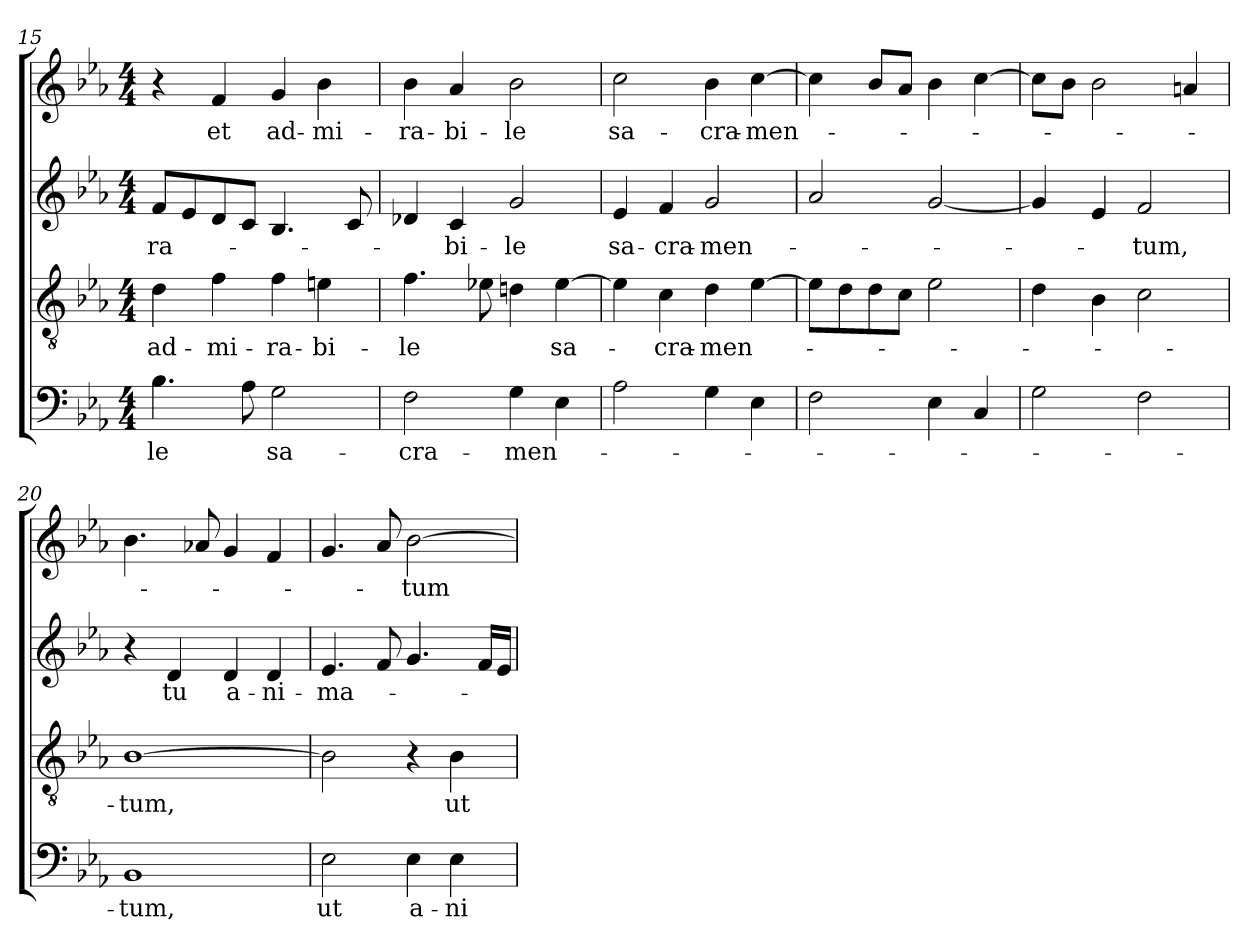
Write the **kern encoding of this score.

**kern	**text	**kern	**text	**kern	**text	**kern	**text
*part4	*part4	*part3	*part3	*part2	*part2	*part1	*part1
*staff4	*staff4	*staff3	*staff3	*staff2	*staff2	*staff1	*staff1
*clefF4	*	*clefGv2	*	*clefG2	*	*clefG2	*
*k[b-e-a-]	*	*k[b-e-a-]	*	*k[b-e-a-]	*	*k[b-e-a-]	*
*E-:	*	*E-:	*	*E-:	*	*E-:	*
*M4/4	*	*M4/4	*	*M4/4	*	*M4/4	*
=15	=15	=15	=15	=15	=15	=15	=15
!	!LO:LY:b:color=#000000	!	!	!	!	!	!
!	!	!	!LO:LY:b:color=#000000	!	!	!	!
!	!	!	!	!	!LO:LY:b:color=#000000	!	!
4.B-i\	-le	4di\	ad-	8fi/L	-ra-	4r	.
.	.	.	.	8e-i/	.	.	.
!	!	!	!LO:LY:b:color=#000000	!	!	!	!
!	!	!	!	!	!	!	!LO:LY:b:color=#000000
.	.	4fi\	-mi-	8di/	.	4fi/	et
8A-i\	.	.	.	8ci/J	.	.	.
!	!LO:LY:b:color=#000000	!	!	!	!	!	!
!	!	!	!LO:LY:b:color=#000000	!	!	!	!
!	!	!	!	!	!	!	!LO:LY:b:color=#000000
2Gi\	sa-	4fi\	-ra-	4.B-i/	.	4gi/	ad-
!	!	!	!LO:LY:b:color=#000000	!	!	!	!
!	!	!	!	!	!	!	!LO:LY:b:color=#000000
.	.	4eni\	-bi-	.	.	4b-i\	-mi-
.	.	.	.	8ci/	.	.	.
=16	=16	=16	=16	=16	=16	=16	=16
!	!LO:LY:b:color=#000000	!	!	!	!	!	!
!	!	!	!LO:LY:b:color=#000000	!	!	!	!
!	!	!	!	!	!	!	!LO:LY:b:color=#000000
2Fi\	-cra-	4.fi\	-le	4d-Xi/	.	4b-i\	-ra-
!	!	!	!	!	!LO:LY:b:color=#000000	!	!
!	!	!	!	!	!	!	!LO:LY:b:color=#000000
.	.	.	.	4ci/	-bi-	4a-i/	-bi-
.	.	8e-Xi\	.	.	.	.	.
!	!LO:LY:b:color=#000000	!	!	!	!	!	!
!	!	!	!	!	!LO:LY:b:color=#000000	!	!
!	!	!	!	!	!	!	!LO:LY:b:color=#000000
4Gi\	-men-	4dni\	.	2gi/	-le	2b-i\	-le
!	!	!	!LO:LY:b:color=#000000	!	!	!	!
4E-i\	.	[4e-i\	sa-	.	.	.	.
=17	=17	=17	=17	=17	=17	=17	=17
!	!	!	!	!	!LO:LY:b:color=#000000	!	!
!	!	!	!	!	!	!	!LO:LY:b:color=#000000
2A-i\	.	4e-i\]	.	4e-i/	sa-	2cci\	sa-
!	!	!	!LO:LY:b:color=#000000	!	!	!	!
!	!	!	!	!	!LO:LY:b:color=#000000	!	!
.	.	4ci\	-cra-	4fi/	-cra-	.	.
!	!	!	!LO:LY:b:color=#000000	!	!	!	!
!	!	!	!	!	!LO:LY:b:color=#000000	!	!
!	!	!	!	!	!	!	!LO:LY:b:color=#000000
4Gi\	.	4di\	-men-	2gi/	-men-	4b-i\	-cra-
!	!	!	!	!	!	!	!LO:LY:b:color=#000000
4E-i\	.	[4e-i\	.	.	.	[4cci\	-men-
!!LO:PB:g=z
=18	=18	=18	=18	=18	=18	=18	=18
2Fi\	.	8e-i\L]	.	2a-i/	.	4cci\]	.
.	.	8di\	.	.	.	.	.
.	.	8di\	.	.	.	8b-i/L	.
.	.	8ci\J	.	.	.	8a-i/J	.
4E-i\	.	2e-i\	.	[2gi/	.	4b-i\	.
4Ci/	.	.	.	.	.	[4cci\	.
=19	=19	=19	=19	=19	=19	=19	=19
2Gi\	.	4di\	.	4gi/]	.	8cci\L]	.
.	.	.	.	.	.	8b-i\J	.
.	.	4B-i\	.	4e-i/	.	2b-i\	.
!	!	!	!	!	!LO:LY:b:color=#000000	!	!
2Fi\	.	2ci\	.	2fi/	-tum,	.	.
.	.	.	.	.	.	4ani/	.
=20	=20	=20	=20	=20	=20	=20	=20
!	!LO:LY:b:color=#000000	!	!	!	!	!	!
!	!	!	!LO:LY:b:color=#000000	!	!	!	!
1BB-i	-tum,	[1B-i	-tum,	4r	.	4.b-i\	.
!	!	!	!	!	!LO:LY:b:color=#000000	!	!
.	.	.	.	4di/	tu	.	.
.	.	.	.	.	.	8a-Xi/	.
!	!	!	!	!	!LO:LY:b:color=#000000	!	!
.	.	.	.	4di/	a-	4gi/	.
!	!	!	!	!	!LO:LY:b:color=#000000	!	!
.	.	.	.	4di/	-ni-	4fi/	.
=21	=21	=21	=21	=21	=21	=21	=21
!	!LO:LY:b:color=#000000	!	!	!	!	!	!
!	!	!	!	!	!LO:LY:b:color=#000000	!	!
2E-i\	ut	2B-i\]	.	4.e-i/	-ma-	4.gi/	.
.	.	.	.	8fi/	.	8a-i/	.
!	!LO:LY:b:color=#000000	!	!	!	!	!	!
!	!	!	!	!	!	!	!LO:LY:b:color=#000000
4E-i\	a-	4r	.	4.gi/	.	[2b-i\	-tum
!	!LO:LY:b:color=#000000	!	!	!	!	!	!
!	!	!	!LO:LY:b:color=#000000	!	!	!	!
4E-i\	-ni-	4B-i\	ut	.	.	.	.
.	.	.	.	16fi/LL	.	.	.
.	.	.	.	16e-i/JJ	.	.	.
=	=	=	=	=	=	=	=
*-	*-	*-	*-	*-	*-	*-	*-
